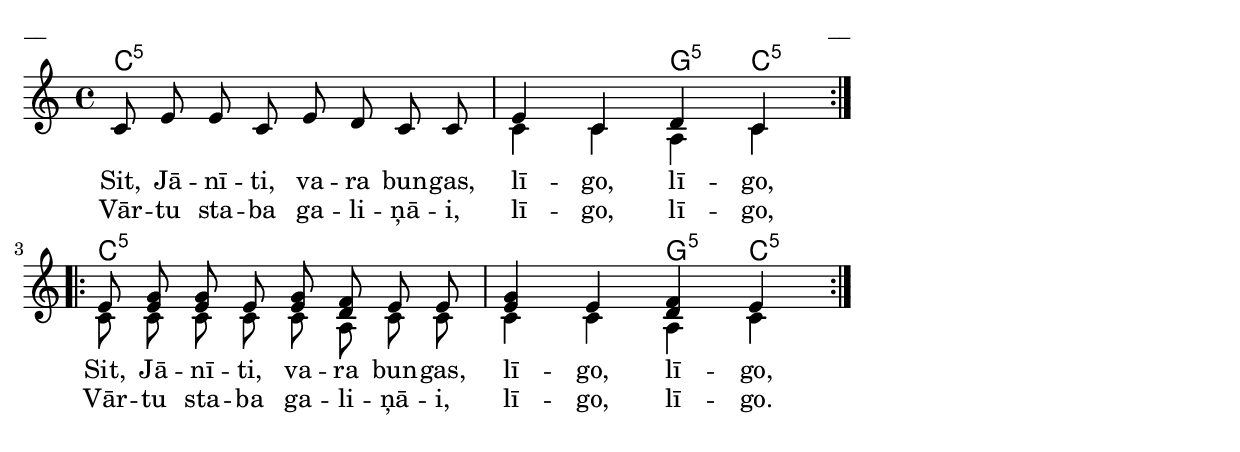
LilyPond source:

\version "2.13.16"
%\header {
%    title = "Sit, Jānīti, vara bungas"
%}
% Katrīna Riekstiņa, #45 (Grodi)
\paper {
line-width = 14\cm
left-margin = 0.4\cm
between-system-padding = 0.1\cm
between-system-space = 0.1\cm
}
\layout {
indent = #0
ragged-last = ##f
}



voiceA = \relative c' {
\clef "treble"
\key c \major
\time 4/4
\repeat volta 4 {
c8 e e c e d c c | e4 c d c 
}
\repeat volta 2 {
e8 <<e g>> <<e g>> e <<e g>> <<d f>> e e | <<e4 g>> e <<d f>> e
}
} 

voiceB = \relative c' {
\clef "treble"
\key c \major
\time 4/4
\repeat volta 4 {
s1 | c4 c a c
}
\repeat volta 2 {
c8 c c c c a c c | c4 c a c
}
}

lyricAA = \lyricmode {
Sit, Jā -- nī -- ti, va -- ra bun -- gas, lī -- go, lī -- go,
Sit, Jā -- nī -- ti, va -- ra bun -- gas, lī -- go, lī -- go,
}

lyricAB = \lyricmode {
Vār -- tu sta -- ba ga -- li -- ņā -- i, lī -- go, lī -- go, 
Vār -- tu sta -- ba ga -- li -- ņā -- i, lī -- go, lī -- go.
}

chordsA = \chordmode {
\time 4/4
\repeat volta 2 {
c1:5 | c2:5 g4:5 c4:5 |
}
\repeat volta 2 {
c1:5 | c2:5 g4:5 c4:5 |
}
}

fullScore = <<
\new ChordNames { 
\set chordChanges = ##t
\chordsA 
}
\new Staff {
<<
\new Voice = "voiceA" { \voiceOne \autoBeamOff \voiceA }
\new Voice = "voiceB" { \voiceTwo \autoBeamOff \voiceB }
\lyricsto "voiceA" \new Lyrics \lyricAA
\lyricsto "voiceA" \new Lyrics \lyricAB
>>
}
>>

\score {
\fullScore
\header { piece = "__" opus = "__" }
}
\markup { \with-color #(x11-color 'white) \sans \smaller "__" }
\score {
\unfoldRepeats
\fullScore
\midi {
\context { \Staff \remove "Staff_performer" }
\context { \Voice \consists "Staff_performer" }
}
}



